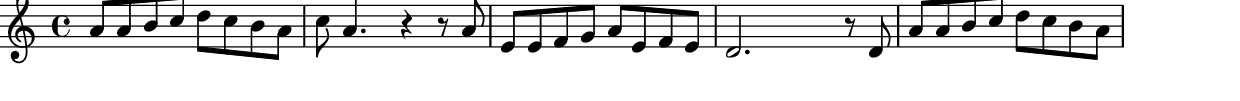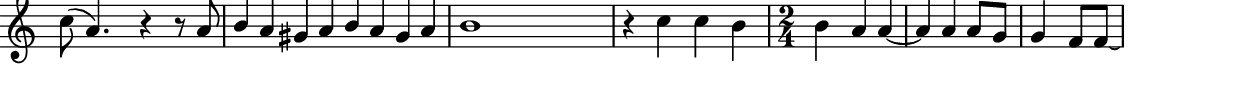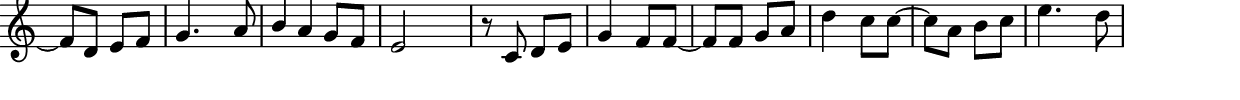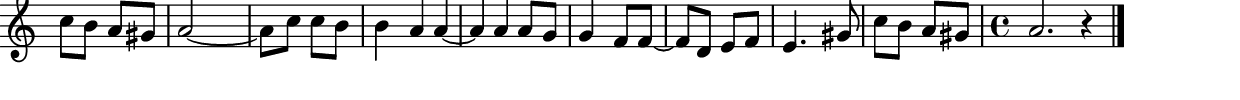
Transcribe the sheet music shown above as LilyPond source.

% MusicXML to Lilypond converter by Kovi

szovegAAA = \lyricmode {  "1.Once" "up" -- "on" "a" "time" "there" "was" "a" "ta" -- "vern."  \skip 4 "Where" "we" "used" "to" "raise" "a" "glass" "or" "two." "Re" -- "mem" -- "ber" "ho" "we" "laughed" "a" -- "way" "the" "hours,"  \skip 4 "Think" "of" "all" "the" "great" "things" "we" "would" "do." "Those" "were" "the" "days," "my" "friend." "We" "thought" "they'd" "ne" -- "ver" "end," "we'd" "sing" "and" "dance" "for" "e" -- "ver" "and" "a" "day." "We'd" "live" "the" "life" "we" "chose," "we'd" "fight" "and" "ne" -- "ver" "lose" "for" "we" "were" "young" "and" "sure" "to" "have" "our" "way." "La" "la" "la" "la" "la" "la" "la" "la" "la" "la" "la" "la" "La" "la" "la" "la," "la" "la" "la" "la" "la" "la."  }

% Analyzing...
% 1 parts
% 1 Staff
% forceBassClefActive = 
melody = {
% 122 notes in the part
% 1 voices

\new Staff
\new Voice {
% 122 notes
% 32 mesaures

% Measure 1
\clef "treble"
\key c \major
\bar "|:" \time 4/4 
a'8 a'8 b'8 c''8 d''8 c''8 b'8 a'8 
% Measure 2
c''8 a'4. r4 r8 a'8 
% Measure 3
e'8 e'8 f'8 g'8 a'8 e'8 f'8 e'8 
% Measure 4
d'2. r8 d'8 
% Measure 5
a'8 a'8 b'8 c''8 d''8 c''8 b'8 a'8 
% Measure 6
c''8 (a'4. )r4 r8 a'8 
% Measure 7
b'8 a'8 gis'8 a'8 b'8 a'8 gis'8 a'8 
% Measure 8
b'1 
% Measure 9
r4 c''4 c''4 b'4 
% Measure 10
\time 2/4 
b'4 a'8 a'8~ 
% Measure 11
a'8 a'8 a'8 g'8 
% Measure 12
g'4 f'8 f'8~ 
% Measure 13
\break
f'8 d'8 e'8 f'8 
% Measure 14
g'4. a'8 
% Measure 15
b'8 a'8 g'8 f'8 
% Measure 16
e'2 
% Measure 17
r8 c'8 d'8 e'8 
% Measure 18
g'4 f'8 f'8~ 
% Measure 19
f'8 f'8 g'8 a'8 
% Measure 20
d''4 c''8 c''8~ 
% Measure 21
c''8 a'8 b'8 c''8 
% Measure 22
e''4. d''8 
% Measure 23
c''8 b'8 a'8 gis'8 
% Measure 24
a'2~ 
% Measure 25
a'8 c''8 c''8 b'8 
% Measure 26
b'4 a'8 a'8~ 
% Measure 27
a'8 a'8 a'8 g'8 
% Measure 28
g'4 f'8 f'8~ 
% Measure 29
f'8 d'8 e'8 f'8 
% Measure 30
e'4. gis'8 
% Measure 31
c''8 b'8 a'8 gis'8 
% Measure 32
\time 4/4 
a'2. r4 \bar "|." 
} % voice
} % melody


harmonies = \chordmode {
% 26 chords
\germanChords
a4:m7 s4 a4:m6 s4 a4:m7 s4 a4:m6 s4 a4:7 s4 s4 s4 d4:m s4 s4 d4:m6 d4:m s4 s4 s4 a4:m7 s4 a4:m6 s4 b4:7 s4 s4 b4:7 e4 s4 s4 s4 s4 s4 s4 e4:7 a4:m s4 s4 s4 d4:m s4 s4 s4 g4:7 s4 s4 s4 c4 s4 s4 s4 d4:m s4 s4 s4 a4:m s4 s4 s4 e4:7 s4 s4 s4 a4:m s4 s4 s8 e8:7 a4:m s4 s4 s4 d4:m s4 s4 s4 e4:7
}

\include "../../definitions.ly"
